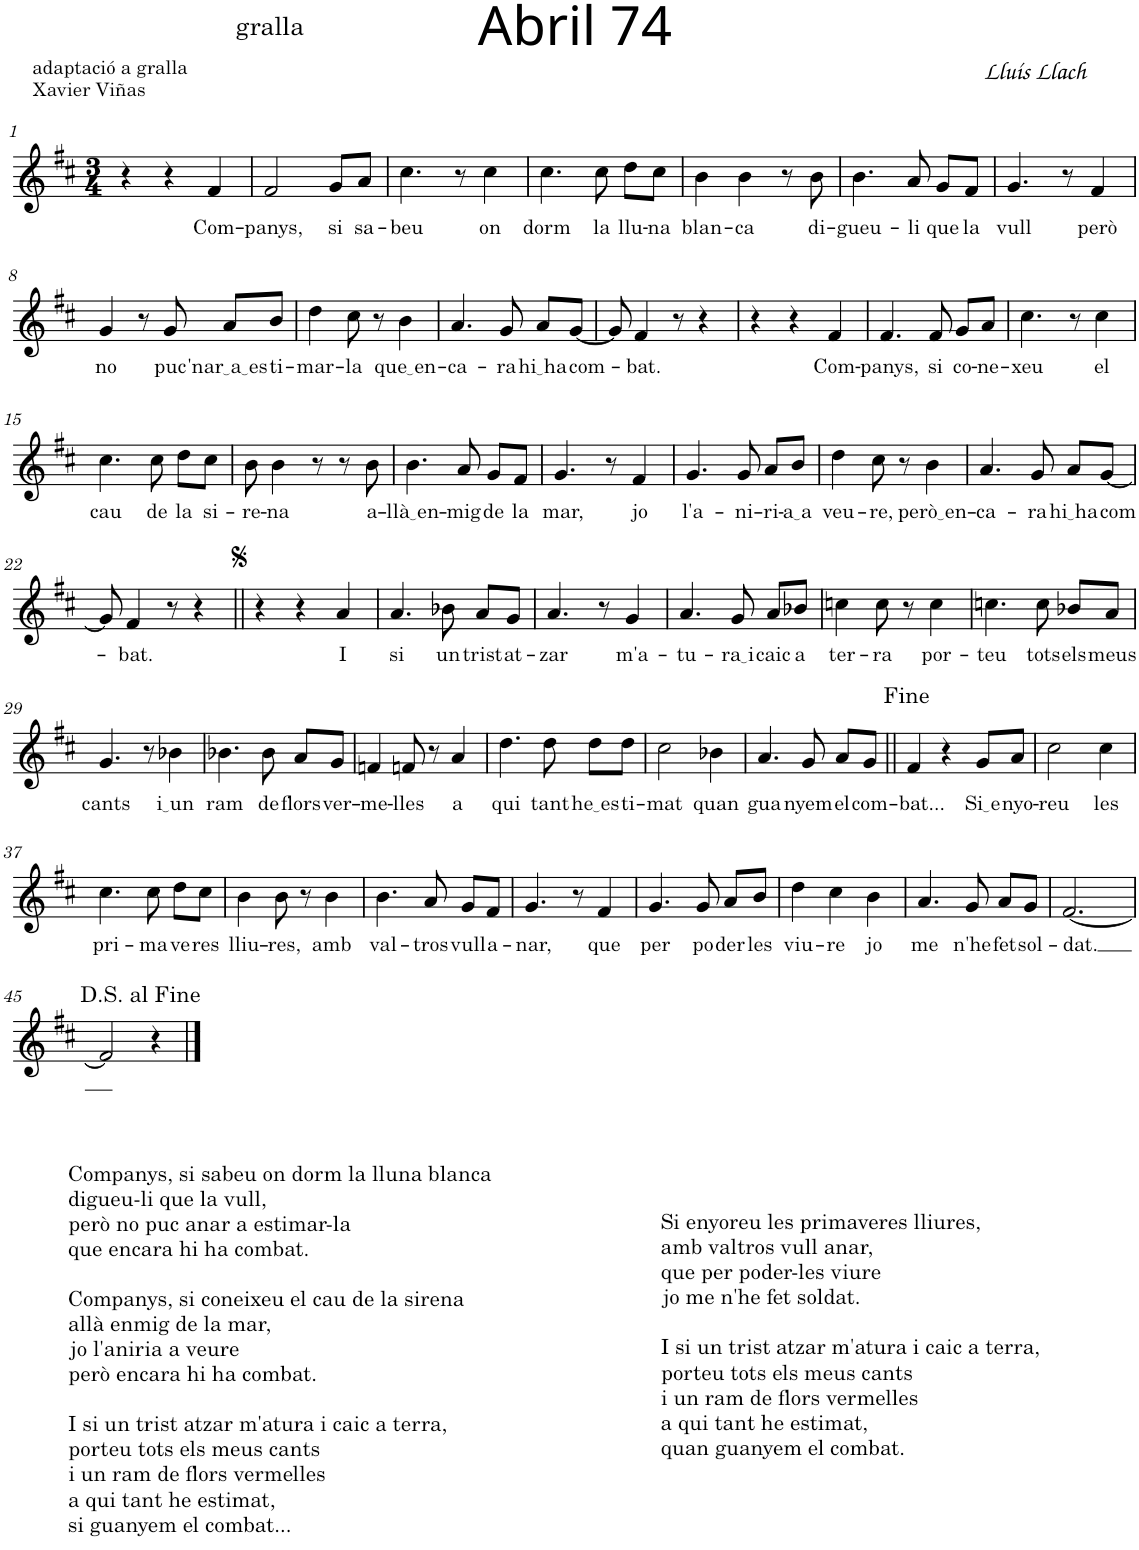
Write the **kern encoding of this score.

**kern	**text
*part1	*part1
*staff1	*staff1
*I"Gralla	*
*I'Gr.	*
*clefG2	*
*k[f#c#]	*
*M3/4	*
=1	=1
4r	.
4r	.
!	!LO:LY:b
4f#/	Com-
=2	=2
!	!LO:LY:b
2f#/	-panys,
!	!LO:LY:b
8g/L	si
!	!LO:LY:b
8a/J	sa-
=3	=3
!	!LO:LY:b
4.cc#\	-beu
8r	.
!	!LO:LY:b
4cc#\	on
=4	=4
!	!LO:LY:b
4.cc#\	dorm
!	!LO:LY:b
8cc#\	la
!	!LO:LY:b
8dd\L	llu-
!	!LO:LY:b
8cc#\J	-na
=5	=5
!	!LO:LY:b
4b\	blan-
!	!LO:LY:b
4b\	-ca
8r	.
!	!LO:LY:b
8b\	di-
=6	=6
!	!LO:LY:b
4.b\	-gueu-
!	!LO:LY:b
8a/	-li
!	!LO:LY:b
8g/L	que
!	!LO:LY:b
8f#/J	la
=7	=7
!	!LO:LY:b
4.g/	vull
8r	.
!	!LO:LY:b
4f#/	però
!!LO:LB:g=z
=8	=8
!	!LO:LY:b
4g/	no
8r	.
!	!LO:LY:b
8g/	puc
!	!LO:LY:b
8a/L	'nar a es
!	!LO:LY:b
8b/J	-ti-
=9	=9
!	!LO:LY:b
4dd\	-mar-
!	!LO:LY:b
8cc#\	-la
8r	.
!	!LO:LY:b
4b\	que en
=10	=10
!	!LO:LY:b
4.a/	-ca-
!	!LO:LY:b
8g/	-ra
!	!LO:LY:b
8a/L	hi ha
!	!LO:LY:b
[8g/J	com-
=11	=11
8g/]	.
!	!LO:LY:b
4f#/	-bat.
8r	.
4r	.
=12	=12
4r	.
4r	.
!	!LO:LY:b
4f#/	Com-
=13	=13
!	!LO:LY:b
4.f#/	-panys,
!	!LO:LY:b
8f#/	si
!	!LO:LY:b
8g/L	co-
!	!LO:LY:b
8a/J	-ne-
=14	=14
!	!LO:LY:b
4.cc#\	-xeu
8r	.
!	!LO:LY:b
4cc#\	el
!!LO:LB:g=z
=15	=15
!	!LO:LY:b
4.cc#\	cau
!	!LO:LY:b
8cc#\	de
!	!LO:LY:b
8dd\L	la
!	!LO:LY:b
8cc#\J	si-
=16	=16
!	!LO:LY:b
8b\	-re-
!	!LO:LY:b
4b\	-na
8r	.
8r	.
!	!LO:LY:b
8b\	a-
=17	=17
!	!LO:LY:b
4.b\	llà en
!	!LO:LY:b
8a/	-mig
!	!LO:LY:b
8g/L	de
!	!LO:LY:b
8f#/J	la
=18	=18
!	!LO:LY:b
4.g/	mar,
8r	.
!	!LO:LY:b
4f#/	jo
=19	=19
!	!LO:LY:b
4.g/	l'a-
!	!LO:LY:b
8g/	-ni-
!	!LO:LY:b
8a/L	-ri-
!	!LO:LY:b
8b/J	a a
=20	=20
!	!LO:LY:b
4dd\	veu-
!	!LO:LY:b
8cc#\	-re,
8r	.
!	!LO:LY:b
4b\	però en
=21	=21
!	!LO:LY:b
4.a/	-ca-
!	!LO:LY:b
8g/	-ra
!	!LO:LY:b
8a/L	hi ha
!	!LO:LY:b
[8g/J	com-
!!LO:LB:g=z
=22	=22
8g/]	.
!	!LO:LY:b
4f#/	-bat.
8r	.
4r	.
=23||	=23||
4r	.
4r	.
!	!LO:LY:b
4a/	I
=24	=24
!	!LO:LY:b
4.a/	si
!	!LO:LY:b
8b-X\	un
!	!LO:LY:b
8a/L	trist
!	!LO:LY:b
8g/J	at-
=25	=25
!	!LO:LY:b
4.a/	-zar
8r	.
!	!LO:LY:b
4g/	m'a-
=26	=26
!	!LO:LY:b
4.a/	-tu-
!	!LO:LY:b
8g/	ra i
!	!LO:LY:b
8a/L	caic
!	!LO:LY:b
8b-X/J	a
=27	=27
!	!LO:LY:b
4ccn\	ter-
!	!LO:LY:b
8cc\	-ra
8r	.
!	!LO:LY:b
4cc\	por-
=28	=28
!	!LO:LY:b
4.ccn\	-teu
!	!LO:LY:b
8cc\	tots
!	!LO:LY:b
8b-X/L	els
!	!LO:LY:b
8a/J	meus
!!LO:LB:g=z
=29	=29
!	!LO:LY:b
4.g/	cants
8r	.
!	!LO:LY:b
4b-X\	i un
=30	=30
!	!LO:LY:b
4.b-X\	ram
!	!LO:LY:b
8b-\	de
!	!LO:LY:b
8a/L	flors
!	!LO:LY:b
8g/J	ver-
=31	=31
!	!LO:LY:b
4fn/	-me-
!	!LO:LY:b
8fn/	-lles
8r	.
!	!LO:LY:b
4a/	a
=32	=32
!	!LO:LY:b
4.dd\	qui
!	!LO:LY:b
8dd\	tant
!	!LO:LY:b
8dd\L	he es
!	!LO:LY:b
8dd\J	-ti-
=33	=33
!	!LO:LY:b
2cc#\	-mat
!	!LO:LY:b
4b-X\	quan
=34	=34
!	!LO:LY:b
4.a/	gua-
!	!LO:LY:b
8g/	-nyem
!	!LO:LY:b
8a/L	el
!	!LO:LY:b
8g/J	com-
=35||	=35||
!	!LO:LY:b
4f#/	-bat...
4r	.
!	!LO:LY:b
8g/L	Si e
!	!LO:LY:b
8a/J	-nyo-
=36	=36
!	!LO:LY:b
2cc#\	-reu
!	!LO:LY:b
4cc#\	les
!!LO:LB:g=z
=37	=37
!	!LO:LY:b
4.cc#\	pri-
!	!LO:LY:b
8cc#\	-ma-
!	!LO:LY:b
8dd\L	-ve-
!	!LO:LY:b
8cc#\J	-res
=38	=38
!	!LO:LY:b
4b\	lliu-
!	!LO:LY:b
8b\	-res,
8r	.
!	!LO:LY:b
4b\	amb
=39	=39
!	!LO:LY:b
4.b\	val-
!	!LO:LY:b
8a/	-tros
!	!LO:LY:b
8g/L	vull
!	!LO:LY:b
8f#/J	a-
=40	=40
!	!LO:LY:b
4.g/	-nar,
8r	.
!	!LO:LY:b
4f#/	que
=41	=41
!	!LO:LY:b
4.g/	per
!	!LO:LY:b
8g/	po-
!	!LO:LY:b
8a/L	-der-
!	!LO:LY:b
8b/J	-les
=42	=42
!	!LO:LY:b
4dd\	viu-
!	!LO:LY:b
4cc#\	-re
!	!LO:LY:b
4b\	jo
=43	=43
!	!LO:LY:b
4.a/	me
!	!LO:LY:b
8g/	n'he
!	!LO:LY:b
8a/L	fet
!	!LO:LY:b
8g/J	sol-
=44	=44
!	!LO:LY:b
[2.f#/	-dat.
!!LO:LB:g=z
=45	=45
2f#/]	.
4r	.
==	==
*-	*-
